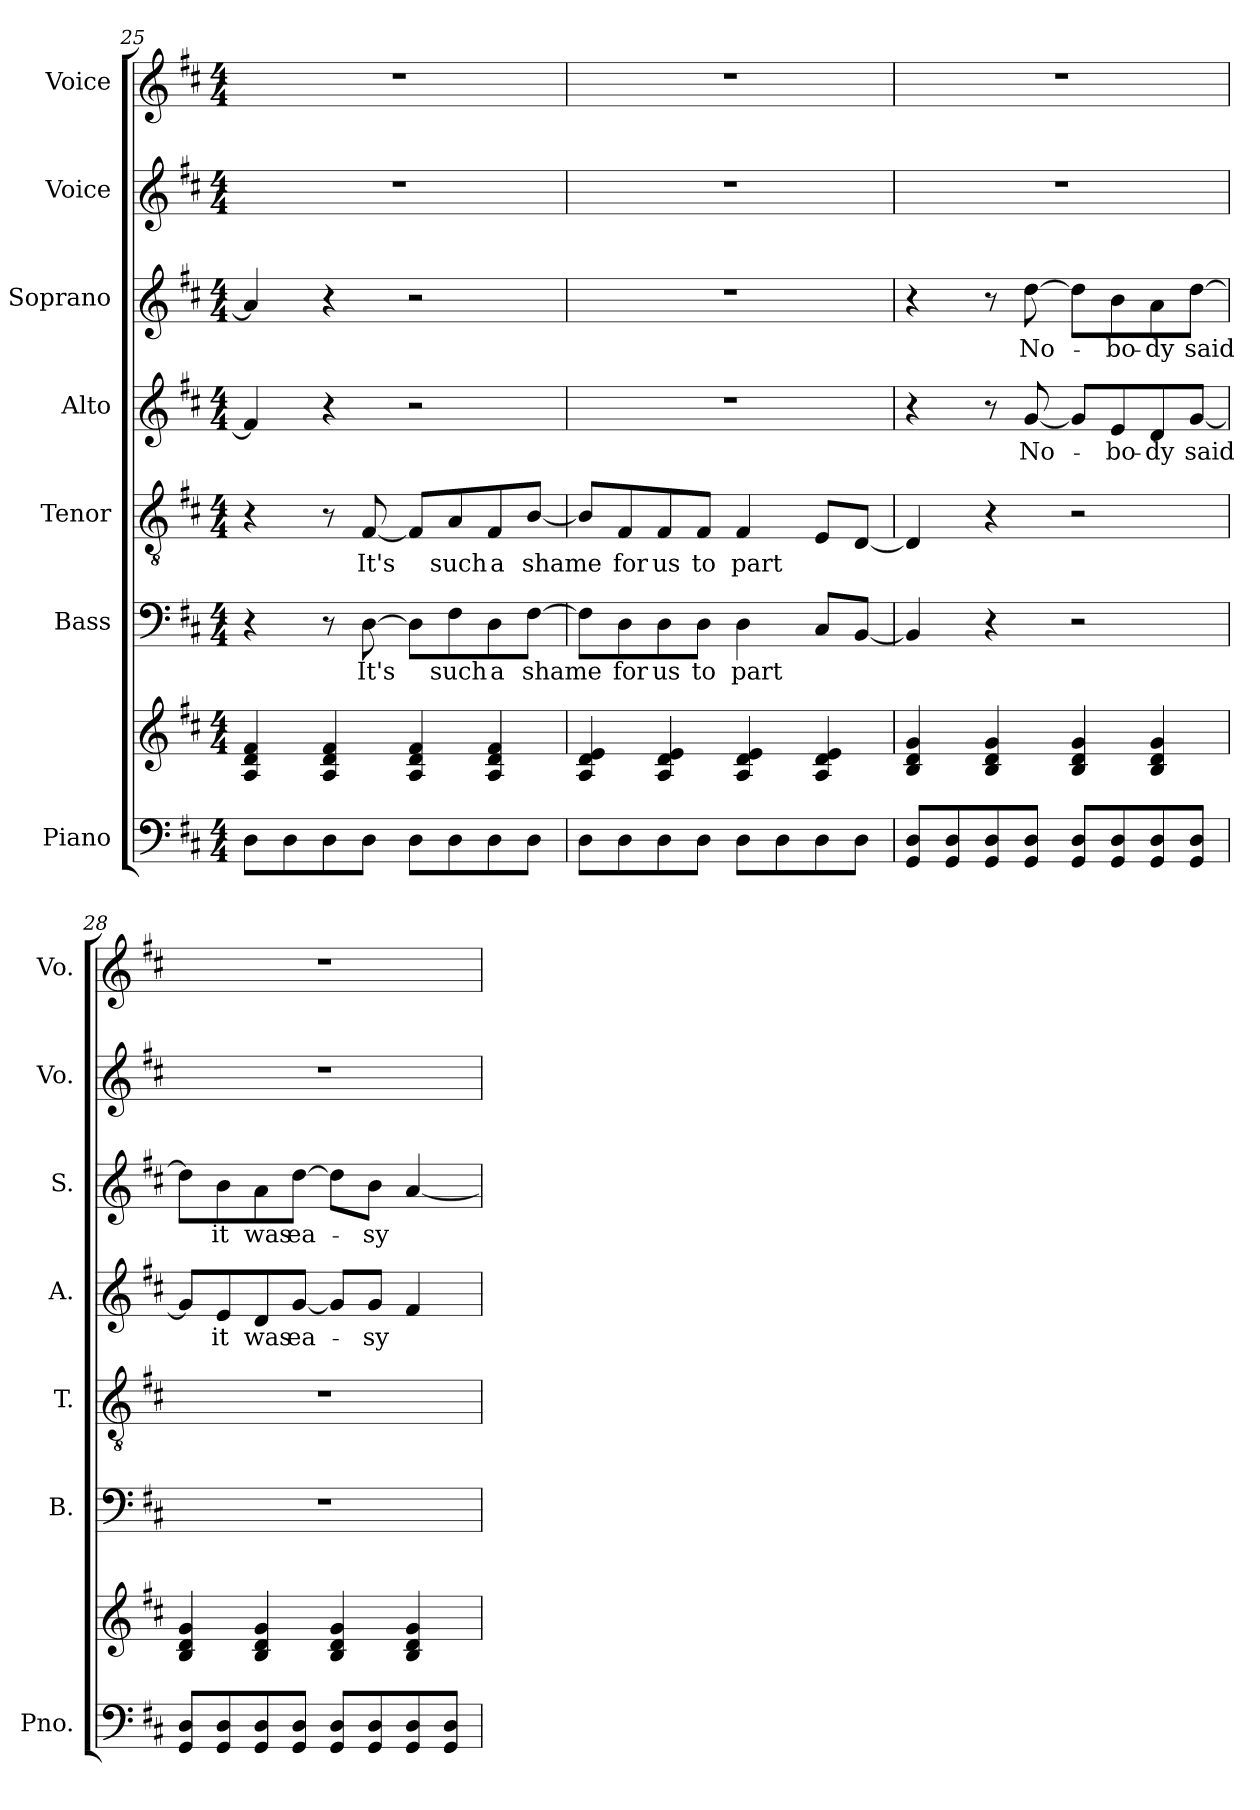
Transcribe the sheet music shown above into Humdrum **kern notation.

**kern	**kern	**kern	**text	**kern	**text	**kern	**text	**kern	**text	**kern	**kern
*part7	*part7	*part6	*part6	*part5	*part5	*part4	*part4	*part3	*part3	*part2	*part1
*staff8	*staff7	*staff6	*staff6	*staff5	*staff5	*staff4	*staff4	*staff3	*staff3	*staff2	*staff1
*I"Piano	*	*I"Bass	*	*I"Tenor	*	*I"Alto	*	*I"Soprano	*	*I"Voice	*I"Voice
*I'Pno.	*	*I'B.	*	*I'T.	*	*I'A.	*	*I'S.	*	*I'Vo.	*I'Vo.
*clefF4	*clefG2	*clefF4	*	*clefGv2	*	*clefG2	*	*clefG2	*	*clefG2	*clefG2
*k[f#c#]	*k[f#c#]	*k[f#c#]	*	*k[f#c#]	*	*k[f#c#]	*	*k[f#c#]	*	*k[f#c#]	*k[f#c#]
*M4/4	*M4/4	*M4/4	*	*M4/4	*	*M4/4	*	*M4/4	*	*M4/4	*M4/4
=25	=25	=25	=25	=25	=25	=25	=25	=25	=25	=25	=25
8D\L	4A/ 4d/ 4f#/	4r	.	4r	.	4f#/]	.	4a/]	.	1r	1r
8D\	.	.	.	.	.	.	.	.	.	.	.
8D\	4A/ 4d/ 4f#/	8r	.	8r	.	4r	.	4r	.	.	.
8D\J	.	[8D\	It's	[8F#/	It's	.	.	.	.	.	.
8D\L	4A/ 4d/ 4f#/	8D\L]	.	8F#/L]	.	2r	.	2r	.	.	.
8D\	.	8F#\	such	8A/	such	.	.	.	.	.	.
8D\	4A/ 4d/ 4f#/	8D\	a	8F#/	a	.	.	.	.	.	.
8D\J	.	[8F#\J	shame	[8B/J	shame	.	.	.	.	.	.
!!LO:LB:g=z
=26	=26	=26	=26	=26	=26	=26	=26	=26	=26	=26	=26
8D\L	4A/ 4d/ 4e/	8F#\L]	.	8B/L]	.	1r	.	1r	.	1r	1r
8D\	.	8D\	for	8F#/	for	.	.	.	.	.	.
8D\	4A/ 4d/ 4e/	8D\	us	8F#/	us	.	.	.	.	.	.
8D\J	.	8D\J	to	8F#/J	to	.	.	.	.	.	.
8D\L	4A/ 4d/ 4e/	4D\	part	4F#/	part	.	.	.	.	.	.
8D\	.	.	.	.	.	.	.	.	.	.	.
8D\	4A/ 4d/ 4e/	8C#/L	.	8E/L	.	.	.	.	.	.	.
8D\J	.	[8BB/J	.	[8D/J	.	.	.	.	.	.	.
=27	=27	=27	=27	=27	=27	=27	=27	=27	=27	=27	=27
8GG/ 8D/L	4B/ 4d/ 4g/	4BB/]	.	4D/]	.	4r	.	4r	.	1r	1r
8GG/ 8D/	.	.	.	.	.	.	.	.	.	.	.
8GG/ 8D/	4B/ 4d/ 4g/	4r	.	4r	.	8r	.	8r	.	.	.
8GG/ 8D/J	.	.	.	.	.	[8g/	No-	[8dd\	No-	.	.
8GG/ 8D/L	4B/ 4d/ 4g/	2r	.	2r	.	8g/L]	.	8dd\L]	.	.	.
8GG/ 8D/	.	.	.	.	.	8e/	-bo-	8b\	-bo-	.	.
8GG/ 8D/	4B/ 4d/ 4g/	.	.	.	.	8d/	-dy	8a\	-dy	.	.
8GG/ 8D/J	.	.	.	.	.	[8g/J	said	[8dd\J	said	.	.
=28	=28	=28	=28	=28	=28	=28	=28	=28	=28	=28	=28
8GG/ 8D/L	4B/ 4d/ 4g/	1r	.	1r	.	8g/L]	.	8dd\L]	.	1r	1r
8GG/ 8D/	.	.	.	.	.	8e/	it	8b\	it	.	.
8GG/ 8D/	4B/ 4d/ 4g/	.	.	.	.	8d/	was	8a\	was	.	.
8GG/ 8D/J	.	.	.	.	.	[8g/J	ea-	[8dd\J	ea-	.	.
8GG/ 8D/L	4B/ 4d/ 4g/	.	.	.	.	8g/L]	.	8dd\L]	.	.	.
8GG/ 8D/	.	.	.	.	.	8g/J	-sy	8b\J	-sy	.	.
8GG/ 8D/	4B/ 4d/ 4g/	.	.	.	.	4f#/	.	[4a/	.	.	.
8GG/ 8D/J	.	.	.	.	.	.	.	.	.	.	.
=	=	=	=	=	=	=	=	=	=	=	=
*-	*-	*-	*-	*-	*-	*-	*-	*-	*-	*-	*-
